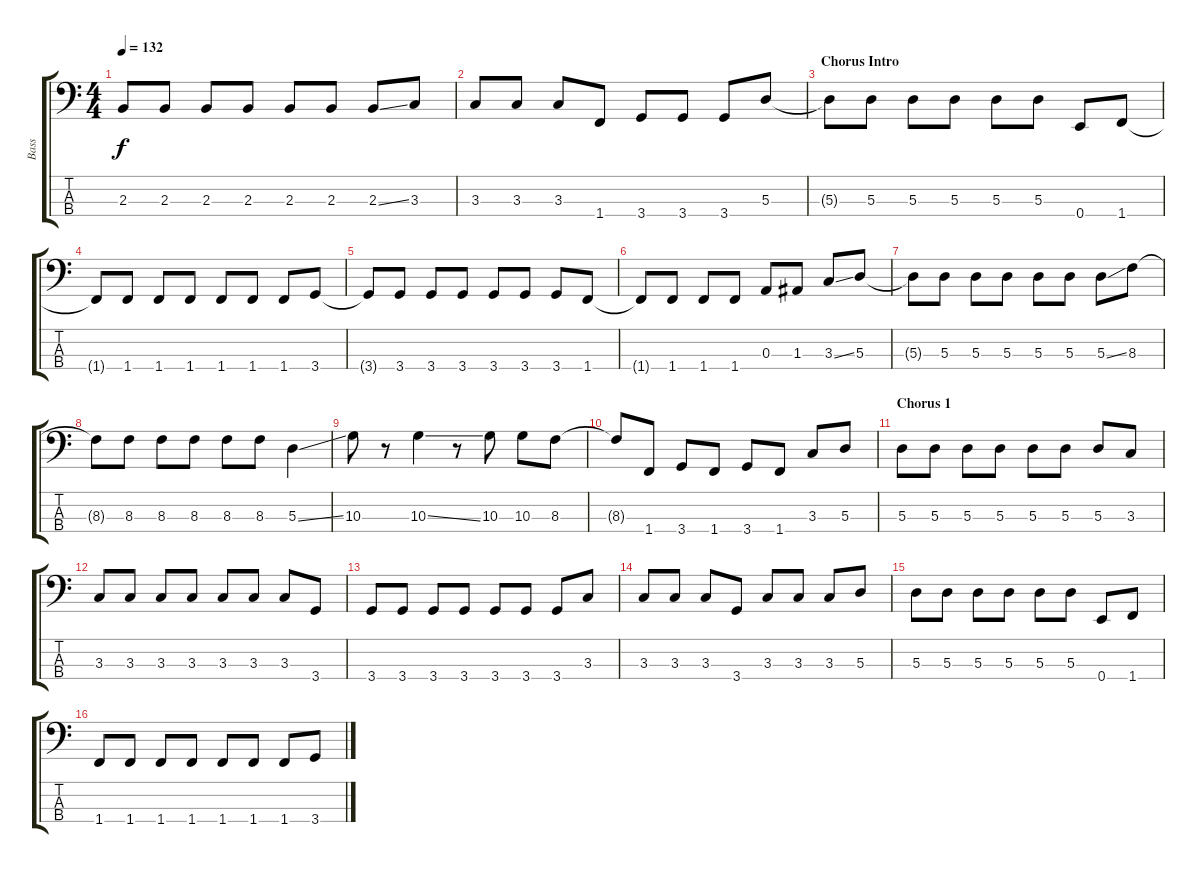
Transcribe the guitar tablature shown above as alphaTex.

\track ("Bass" "Bass") {instrument electricbassfinger}
\staff {score tabs}
\tuning (G2 D2 A1 E1) {hide}
\ts (4 4)
\tempo 132
\clef f4
\ks c
2.3{t}.8{dy f} 2.3.8 2.3.8 2.3.8 2.3.8 2.3.8 2.3{ss}.8 3.3.8 |
3.3.8 3.3.8 3.3.8 1.4.8 3.4.8 3.4.8 3.4.8 5.3.8 |
\section ("" "Chorus Intro")
5.3{t}.8 5.3.8 5.3.8 5.3.8 5.3.8 5.3.8 0.4.8 1.4.8 |
1.4{t}.8 1.4.8 1.4.8 1.4.8 1.4.8 1.4.8 1.4.8 3.4.8 |
3.4{t}.8 3.4.8 3.4.8 3.4.8 3.4.8 3.4.8 3.4.8 1.4.8 |
1.4{t}.8 1.4.8 1.4.8 1.4.8 0.3.8 1.3.8 3.3{ss}.8 5.3.8 |
5.3{t}.8 5.3.8 5.3.8 5.3.8 5.3.8 5.3.8 5.3{ss}.8 8.3.8 |
8.3{t}.8 8.3.8 8.3.8 8.3.8 8.3.8 8.3.8 5.3{ss}.4 |
10.3.8 r.8 10.3{ss}.4 r.8 10.3.8 10.3.8 8.3.8 |
8.3{t}.8 1.4.8 3.4.8 1.4.8 3.4.8 1.4.8 3.3.8 5.3.8 |
\section ("" "Chorus 1")
5.3.8 5.3.8 5.3.8 5.3.8 5.3.8 5.3.8 5.3.8 3.3.8 |
3.3.8 3.3.8 3.3.8 3.3.8 3.3.8 3.3.8 3.3.8 3.4.8 |
3.4.8 3.4.8 3.4.8 3.4.8 3.4.8 3.4.8 3.4.8 3.3.8 |
3.3.8 3.3.8 3.3.8 3.4.8 3.3.8 3.3.8 3.3.8 5.3.8 |
5.3.8 5.3.8 5.3.8 5.3.8 5.3.8 5.3.8 0.4.8 1.4.8 |
1.4.8 1.4.8 1.4.8 1.4.8 1.4.8 1.4.8 1.4.8 3.4.8
